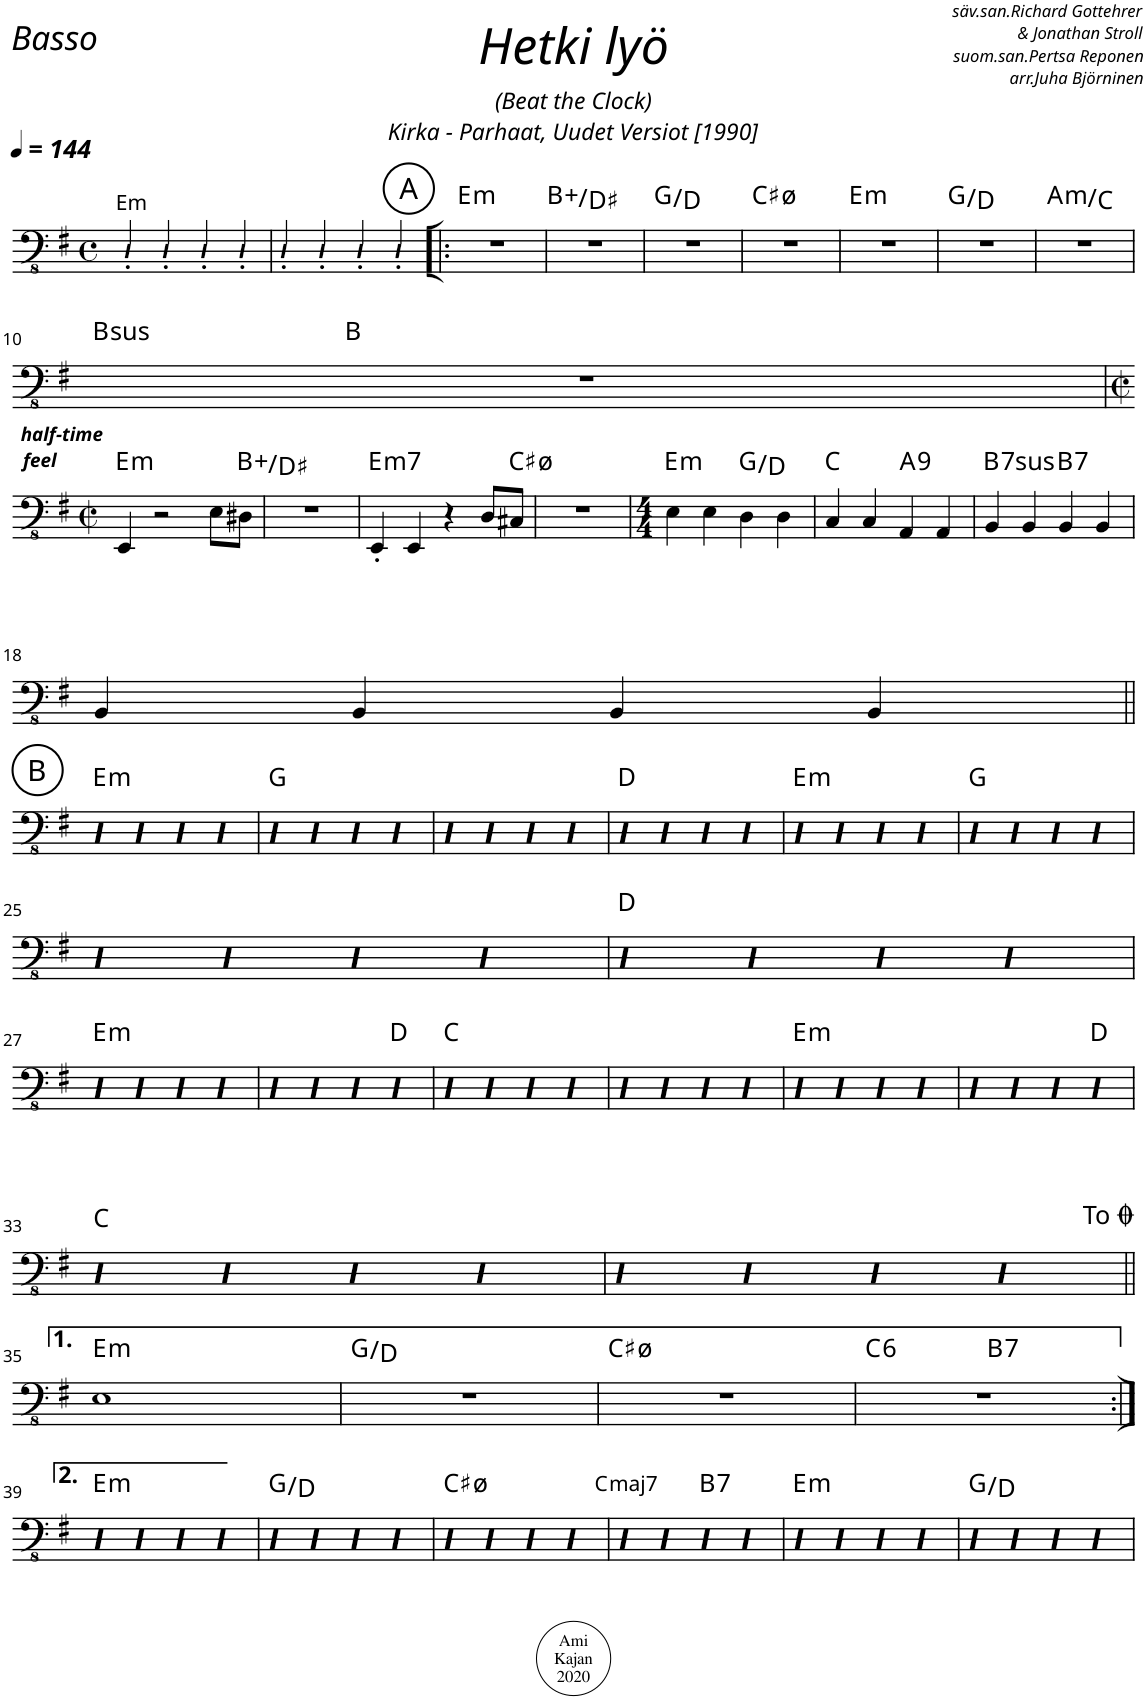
**kern	**harte
*part1	*part1
*staff1	*
*I"Acoustic Bass	*
*I'Bass	*
*clefFv4	*
*k[f#]	*
*M4/4	*
*met(c)	*
*MM144	*
=1	=1
!LO:TX:a:t=Em	!
4DD'!/	.
4DD'!/	.
4DD'!/	.
4DD'!/	.
=2	=2
4DD'!/	.
4DD'!/	.
4DD'!/	.
4DD'!/	.
!!LO:REH:place=s1:a:cj:enc=circle:fs=14:t=A
=3!|:	=3!|:
!	!LO:H:kt=m
1r	E:min
=4	=4
1r	B:aug/3
=5	=5
1r	G:maj/5
=6	=6
1r	C#:hdim7
=7	=7
!	!LO:H:kt=m
1r	E:min
=8	=8
1r	G:maj/5
=9	=9
!	!LO:H:kt=m
1r	A:min/b3
!!LO:LB:g=z
=10	=10
!	!LO:H:kt=sus
*^	*
1r	4ryy	B:sus4
.	2.ryy	B:maj
*v	*v	*
!!LO:LB:g=z
=11	=11
*M2/2	*
*met(c|)	*
*^	*
!LO:TX:a:Bi:t=half-time	!	!
!LO:TX:a:t=feel	!	!
!	!	!LO:H:kt=m
*v	*v	*
4EEE/	E:min
2r	.
8EE\L	.
8DD#X\J	B:aug/3
=12	=12
1r	.
=13	=13
!	!LO:H:kt=m7
4EEE'/	E:min7
4EEE/	.
4r	.
8DD/L	.
8CC#X/J	C#:hdim7
=14	=14
1r	.
=15	=15
*M4/4	*
!	!LO:H:kt=m
4EE\	E:min
4EE\	.
4DD\	G:maj/5
4DD\	.
=16	=16
4CC/	C:maj
4CC/	.
!	!LO:H:kt=9
4AAA/	A:9
4AAA/	.
=17	=17
!	!LO:H:kt=7sus
4BBB/	B:sus4(7)
4BBB/	.
!	!LO:H:kt=7
4BBB/	B:7
4BBB/	.
!!LO:LB:g=z
=18	=18
4BBB/	.
4BBB/	.
4BBB/	.
4BBB/	.
!!LO:LB:g=z
!!LO:REH:place=s1:a:cj:enc=circle:fs=14:t=B
=19||	=19||
!	!LO:H:kt=m
4DD	E:min
4DD	.
4DD	.
4DD	.
=20	=20
4DD	G:maj
4DD	.
4DD	.
4DD	.
=21	=21
4DD	.
4DD	.
4DD	.
4DD	.
=22	=22
4DD	D:maj
4DD	.
4DD	.
4DD	.
=23	=23
!	!LO:H:kt=m
4DD	E:min
4DD	.
4DD	.
4DD	.
=24	=24
4DD	G:maj
4DD	.
4DD	.
4DD	.
!!LO:LB:g=z
=25	=25
4DD	.
4DD	.
4DD	.
4DD	.
=26	=26
4DD	D:maj
4DD	.
4DD	.
4DD	.
!!LO:LB:g=z
=27	=27
!	!LO:H:kt=m
4DD	E:min
4DD	.
4DD	.
4DD	.
=28	=28
4DD	.
4DD	.
4DD	.
4DD	D:maj
=29	=29
4DD	C:maj
4DD	.
4DD	.
4DD	.
=30	=30
4DD	.
4DD	.
4DD	.
4DD	.
=31	=31
!	!LO:H:kt=m
4DD	E:min
4DD	.
4DD	.
4DD	.
=32	=32
4DD	.
4DD	.
4DD	.
4DD	D:maj
!!LO:LB:g=z
=33	=33
4DD	C:maj
4DD	.
4DD	.
4DD	.
=34	=34
4DD	.
4DD	.
4DD	.
4DD	.
!LO:TX:a:t=To <font size="40"/><font face="ScoreText"/>	!
!!LO:LB:g=z
=35||	=35||
!	!LO:H:kt=m
1EE	E:min
=36	=36
1r	G:maj/5
=37	=37
1r	C#:hdim7
=38	=38
!	!LO:H:kt=6
*^	*
1r	2ryy	C:maj6
!	!	!LO:H:kt=7
.	2ryy	B:7
!!LO:LB:g=z	!!
=39:|!	=39:|!	=39:|!
!	!	!LO:H:kt=m
*v	*v	*
4DD	E:min
4DD	.
4DD	.
4DD	.
=40	=40
4DD	G:maj/5
4DD	.
4DD	.
4DD	.
=41	=41
4DD	C#:hdim7
4DD	.
4DD	.
4DD	.
=42	=42
!	!LO:H:kt=maj7
4DD	C:maj7
4DD	.
!	!LO:H:kt=7
4DD	B:7
4DD	.
=43	=43
!	!LO:H:kt=m
4DD	E:min
4DD	.
4DD	.
4DD	.
=44	=44
4DD	G:maj/5
4DD	.
4DD	.
4DD	.
=	=
*-	*-
